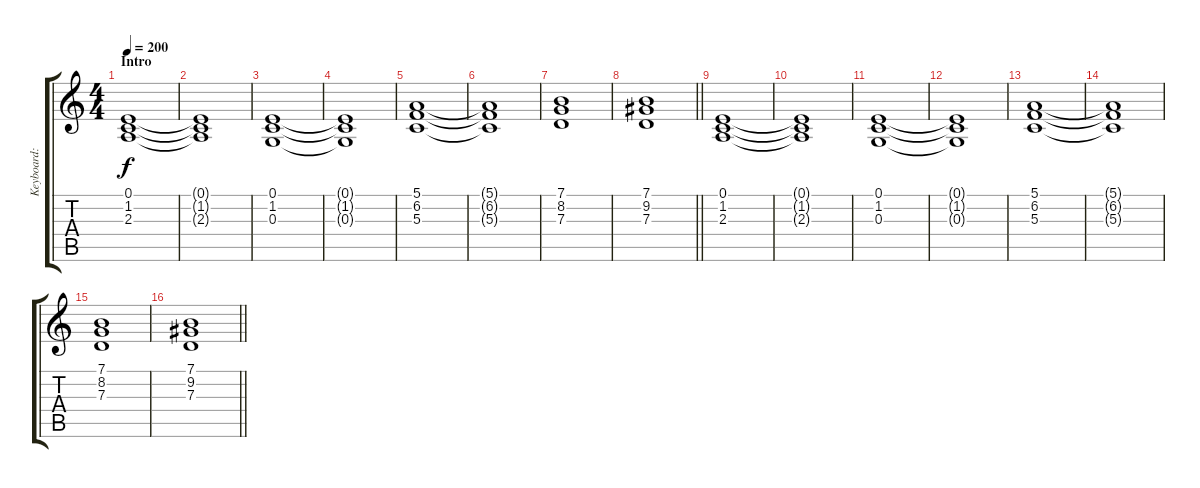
\track ("Keyboard: Juha Mäenpää" "Keyboard: ") {instrument stringensemble1}
\staff {score tabs}
\tuning (E4 B3 G3 D3 A2 E2) {hide}
\ts (4 4)
\section ("" "Intro")
\tempo 200
\clef g2
\ks aminor
(0.1 1.2 2.3).1{dy f instrument stringensemble1} |
(0.1{t} 1.2{t} 2.3{t}).1 |
(0.1 1.2 0.3).1 |
(0.1{t} 1.2{t} 0.3{t}).1 |
(5.1 6.2 5.3).1 |
(5.1{t} 6.2{t} 5.3{t}).1 |
(7.1 8.2 7.3).1 |
\barLineRight lightlight
(7.1 9.2 7.3).1 |
(0.1 1.2 2.3).1 |
(0.1{t} 1.2{t} 2.3{t}).1 |
(0.1 1.2 0.3).1 |
(0.1{t} 1.2{t} 0.3{t}).1 |
(5.1 6.2 5.3).1 |
(5.1{t} 6.2{t} 5.3{t}).1 |
(7.1 8.2 7.3).1 |
\barLineRight lightlight
(7.1 9.2 7.3).1
